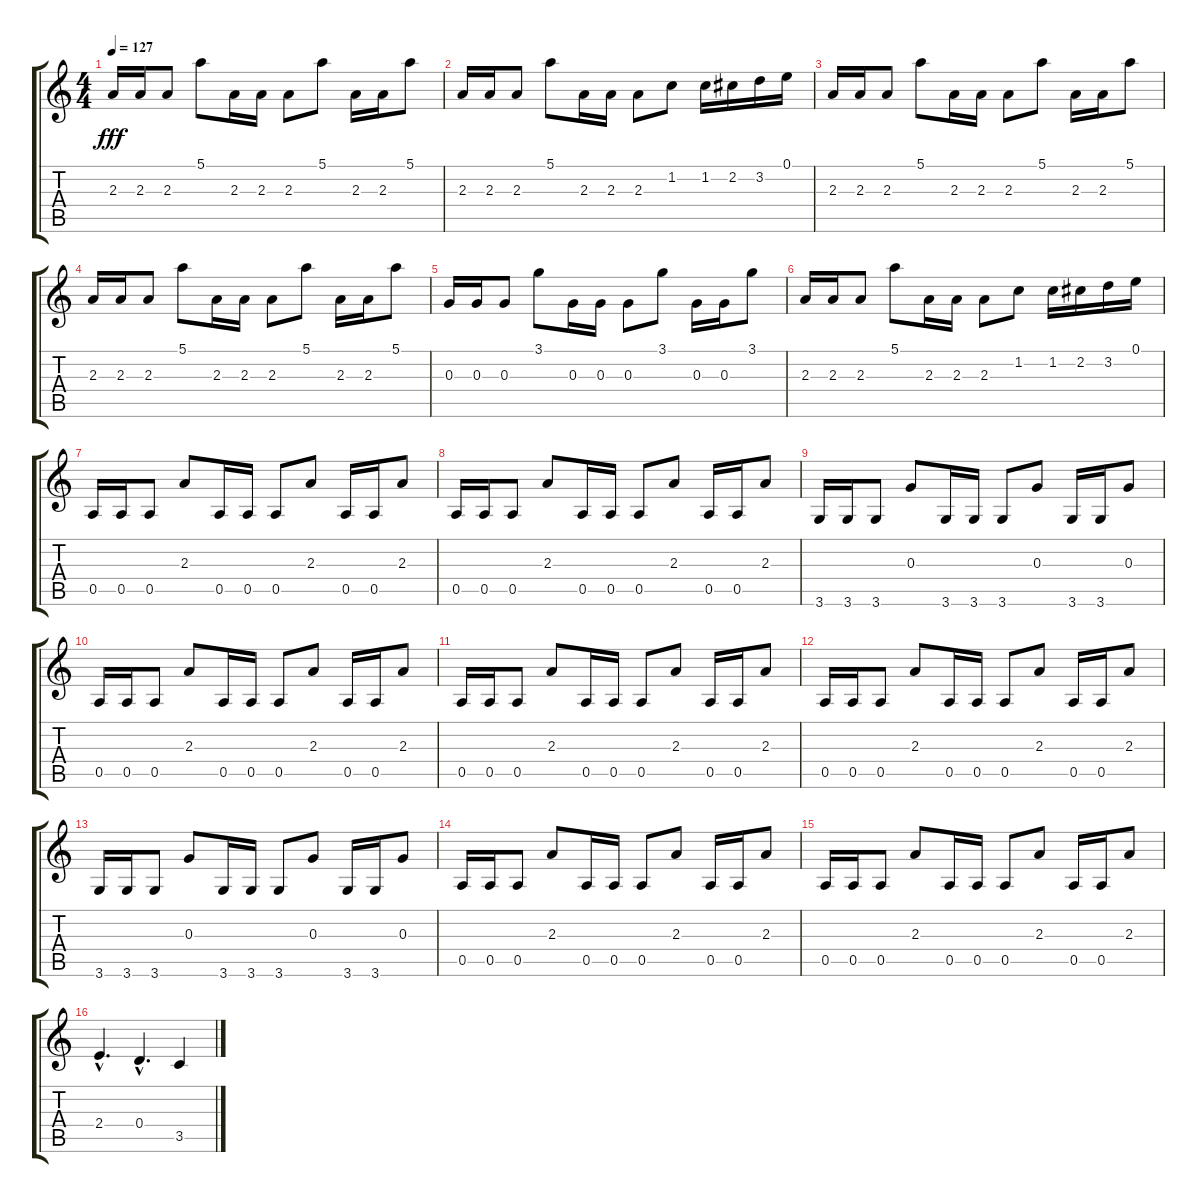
\track "" {instrument acousticguitarnylon}
\staff {score tabs}
\tuning (E4 B3 G3 D3 A2 E2) {hide}
\ts (4 4)
\tempo 127
\clef g2
\ks c
2.3.16{dy fff} 2.3.16 2.3.8 5.1.8 2.3.16 2.3.16 2.3.8 5.1.8 2.3.16 2.3.16 5.1.8 |
2.3.16 2.3.16 2.3.8 5.1.8 2.3.16 2.3.16 2.3.8 1.2.8 1.2.16 2.2.16 3.2.16 0.1.16 |
2.3.16 2.3.16 2.3.8 5.1.8 2.3.16 2.3.16 2.3.8 5.1.8 2.3.16 2.3.16 5.1.8 |
2.3.16 2.3.16 2.3.8 5.1.8 2.3.16 2.3.16 2.3.8 5.1.8 2.3.16 2.3.16 5.1.8 |
0.3.16 0.3.16 0.3.8 3.1.8 0.3.16 0.3.16 0.3.8 3.1.8 0.3.16 0.3.16 3.1.8 |
2.3.16 2.3.16 2.3.8 5.1.8 2.3.16 2.3.16 2.3.8 1.2.8 1.2.16 2.2.16 3.2.16 0.1.16 |
0.5.16 0.5.16 0.5.8 2.3.8 0.5.16 0.5.16 0.5.8 2.3.8 0.5.16 0.5.16 2.3.8 |
0.5.16 0.5.16 0.5.8 2.3.8 0.5.16 0.5.16 0.5.8 2.3.8 0.5.16 0.5.16 2.3.8 |
3.6.16 3.6.16 3.6.8 0.3.8 3.6.16 3.6.16 3.6.8 0.3.8 3.6.16 3.6.16 0.3.8 |
0.5.16 0.5.16 0.5.8 2.3.8 0.5.16 0.5.16 0.5.8 2.3.8 0.5.16 0.5.16 2.3.8 |
0.5.16 0.5.16 0.5.8 2.3.8 0.5.16 0.5.16 0.5.8 2.3.8 0.5.16 0.5.16 2.3.8 |
0.5.16 0.5.16 0.5.8 2.3.8 0.5.16 0.5.16 0.5.8 2.3.8 0.5.16 0.5.16 2.3.8 |
3.6.16 3.6.16 3.6.8 0.3.8 3.6.16 3.6.16 3.6.8 0.3.8 3.6.16 3.6.16 0.3.8 |
0.5.16 0.5.16 0.5.8 2.3.8 0.5.16 0.5.16 0.5.8 2.3.8 0.5.16 0.5.16 2.3.8 |
0.5.16 0.5.16 0.5.8 2.3.8 0.5.16 0.5.16 0.5.8 2.3.8 0.5.16 0.5.16 2.3.8 |
2.4{hac}.4{d instrument acousticguitarnylon} 0.4{hac}.4{d} 3.5.4
